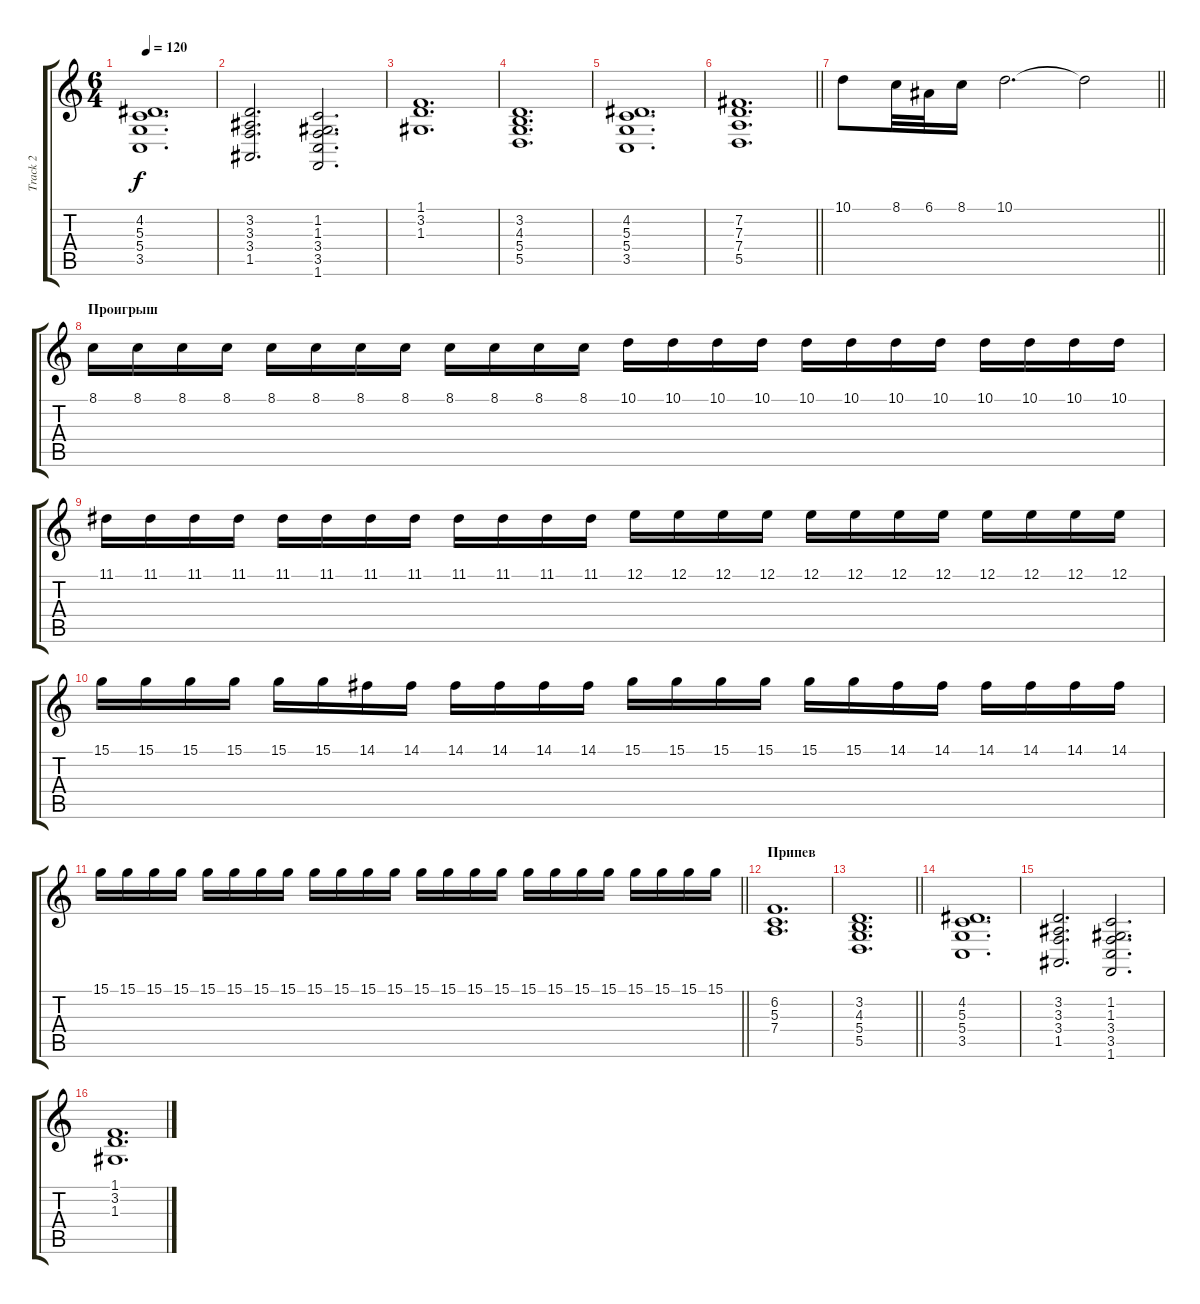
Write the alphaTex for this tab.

\track ("Track 2" "Track 2") {instrument accordion}
\staff {score tabs}
\tuning (E4 B3 G3 D3 A2 E2) {hide}
\ts (6 4)
\tempo 120
\clef g2
\ks c
(4.2 5.3 5.4 3.5).1{d dy f} |
(3.2 3.3 3.4 1.5).2{d} (1.2 1.3 3.4 3.5 1.6).2{d} |
(1.1 3.2 1.3).1{d} |
(3.2 4.3 5.4 5.5).1{d} |
(4.2 5.3 5.4 3.5).1{d} |
\barLineRight lightlight
(7.2 7.3 7.4 5.5).1{d} |
\barLineRight lightlight
10.1.8 8.1.32 6.1.32 8.1.16 10.1.2{d} 10.1{t}.2 |
\section ("" "Проигрыш")
8.1.16 8.1.16 8.1.16 8.1.16 8.1.16 8.1.16 8.1.16 8.1.16 8.1.16 8.1.16 8.1.16 8.1.16 10.1.16 10.1.16 10.1.16 10.1.16 10.1.16 10.1.16 10.1.16 10.1.16 10.1.16 10.1.16 10.1.16 10.1.16 |
11.1.16 11.1.16 11.1.16 11.1.16 11.1.16 11.1.16 11.1.16 11.1.16 11.1.16 11.1.16 11.1.16 11.1.16 12.1.16 12.1.16 12.1.16 12.1.16 12.1.16 12.1.16 12.1.16 12.1.16 12.1.16 12.1.16 12.1.16 12.1.16 |
15.1.16 15.1.16 15.1.16 15.1.16 15.1.16 15.1.16 14.1.16 14.1.16 14.1.16 14.1.16 14.1.16 14.1.16 15.1.16 15.1.16 15.1.16 15.1.16 15.1.16 15.1.16 14.1.16 14.1.16 14.1.16 14.1.16 14.1.16 14.1.16 |
\barLineRight lightlight
15.1.16 15.1.16 15.1.16 15.1.16 15.1.16 15.1.16 15.1.16 15.1.16 15.1.16 15.1.16 15.1.16 15.1.16 15.1.16 15.1.16 15.1.16 15.1.16 15.1.16 15.1.16 15.1.16 15.1.16 15.1.16 15.1.16 15.1.16 15.1.16 |
\section ("" "Припев")
(6.2 5.3 7.4).1{d} |
\barLineRight lightlight
(3.2 4.3 5.4 5.5).1{d} |
(4.2 5.3 5.4 3.5).1{d} |
(3.2 3.3 3.4 1.5).2{d} (1.2 1.3 3.4 3.5 1.6).2{d} |
(1.1 3.2 1.3).1{d}
